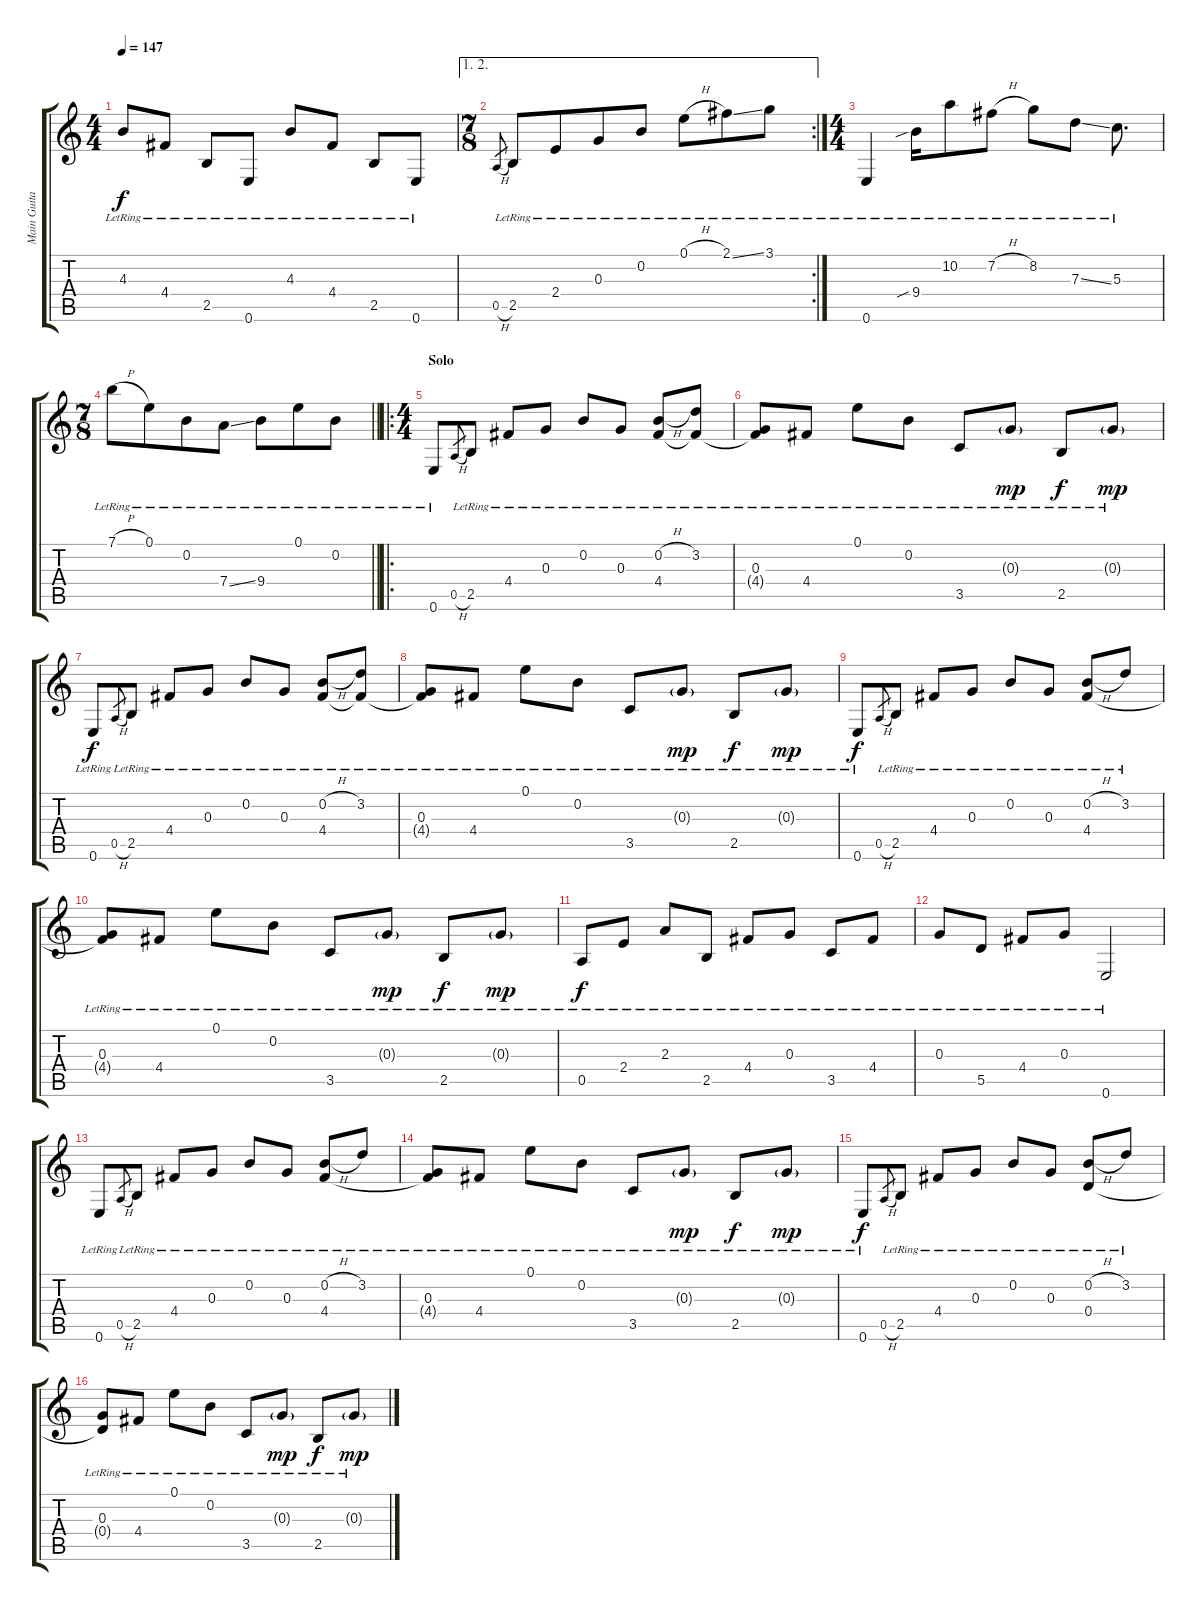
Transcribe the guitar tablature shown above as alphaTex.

\track ("Main Guitar" "Main Guita") {instrument acousticguitarnylon}
\staff {score tabs}
\tuning (E4 B3 G3 D3 A2 E2) {hide}
\ts (4 4)
\tempo 147
\clef g2
\ks c
4.3{lr}.8{dy f} 4.4{lr}.8 2.5{lr}.8 0.6{lr}.8 4.3{lr}.8 4.4{lr}.8 2.5{lr}.8 0.6{lr}.8 |
\ae (1 2)
\rc 2
\ts (7 8)
0.5{h}.8{gr} 2.5{lr}.8 2.4{lr}.8 0.3{lr}.8 0.2{lr}.8 0.1{h lr}.8 2.1{ss lr}.8 3.1{lr}.8 |
\ts (4 4)
0.6{lr}.4 9.4{sib lr}.16 10.2{lr}.8 7.2{h lr}.8 8.2{lr}.8 7.3{ss lr}.8 5.3{lr}.8{d} |
\ts (7 8)
\barLineRight lightlight
7.1{h lr}.8 0.1{lr}.8 0.2{lr}.8 7.4{ss lr}.8 9.4{lr}.8 0.1{lr}.8 0.2{lr}.8 |
\ro
\ts (4 4)
\section ("" "Solo")
0.6{lr}.8{balance 8} 0.5{h}.8{gr} 2.5{lr}.8 4.4{lr}.8 0.3{lr}.8 0.2{lr}.8 0.3{lr}.8 (0.2{h lr} 4.4{lr}).8 (3.2{lr} 4.4{t}).8 |
(0.3{lr} 4.4{t}).8 4.4{lr}.8 0.1{lr}.8 0.2{lr}.8 3.5{lr}.8 0.3{g lr}.8{dy mp} 2.5{lr}.8{dy f} 0.3{g lr}.8{dy mp} |
0.6{lr}.8{dy f} 0.5{h}.8{gr} 2.5{lr}.8 4.4{lr}.8 0.3{lr}.8 0.2{lr}.8 0.3{lr}.8 (0.2{h lr} 4.4{lr}).8 (3.2{lr} 4.4{t}).8 |
(0.3{lr} 4.4{t}).8 4.4{lr}.8 0.1{lr}.8 0.2{lr}.8 3.5{lr}.8 0.3{g lr}.8{dy mp} 2.5{lr}.8{dy f} 0.3{g lr}.8{dy mp} |
0.6{lr}.8{dy f} 0.5{h}.8{gr} 2.5{lr}.8 4.4{lr}.8 0.3{lr}.8 0.2{lr}.8 0.3{lr}.8 (0.2{h lr} 4.4{lr}).8 3.2{lr}.8 |
(0.3{lr} 4.4{t}).8 4.4{lr}.8 0.1{lr}.8 0.2{lr}.8 3.5{lr}.8 0.3{g lr}.8{dy mp} 2.5{lr}.8{dy f} 0.3{g lr}.8{dy mp} |
0.5{lr}.8{dy f} 2.4{lr}.8 2.3{lr}.8 2.5{lr}.8 4.4{lr}.8 0.3{lr}.8 3.5{lr}.8 4.4{lr}.8 |
0.3{lr}.8 5.5{lr}.8 4.4{lr}.8 0.3{lr}.8 0.6{lr}.2 |
0.6{lr}.8 0.5{h}.8{gr} 2.5{lr}.8 4.4{lr}.8 0.3{lr}.8 0.2{lr}.8 0.3{lr}.8 (0.2{h lr} 4.4{lr}).8 3.2{lr}.8 |
(0.3{lr} 4.4{t}).8 4.4{lr}.8 0.1{lr}.8 0.2{lr}.8 3.5{lr}.8 0.3{g lr}.8{dy mp} 2.5{lr}.8{dy f} 0.3{g lr}.8{dy mp} |
0.6{lr}.8{dy f} 0.5{h}.8{gr} 2.5{lr}.8 4.4{lr}.8 0.3{lr}.8 0.2{lr}.8 0.3{lr}.8 (0.2{h lr} 0.4{lr}).8 3.2{lr}.8 |
(0.3{lr} 0.4{t}).8 4.4{lr}.8 0.1{lr}.8 0.2{lr}.8 3.5{lr}.8 0.3{g lr}.8{dy mp} 2.5{lr}.8{dy f} 0.3{g lr}.8{dy mp}
